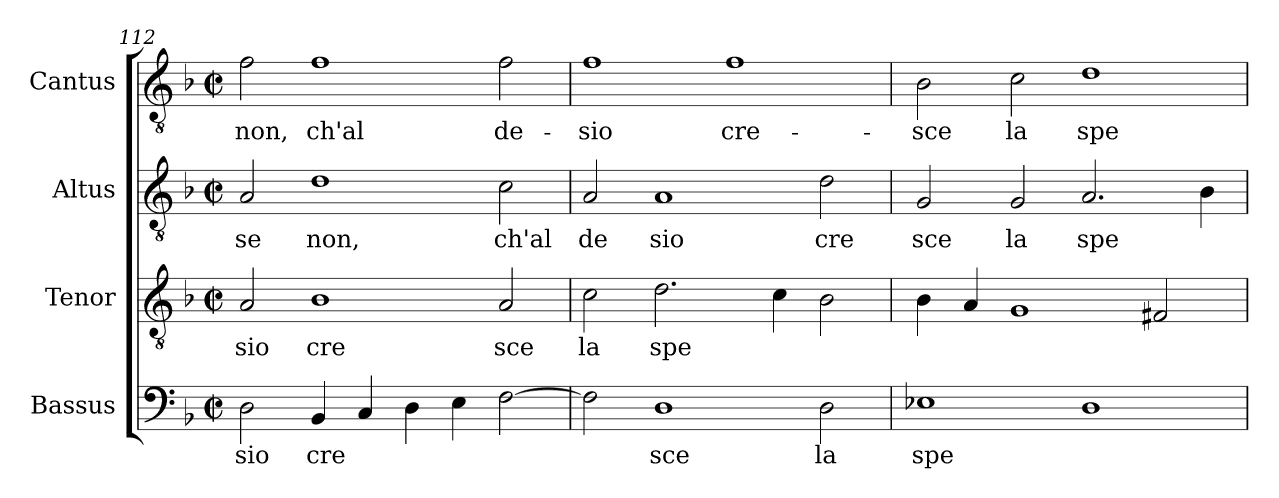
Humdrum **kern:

**kern	**text	**kern	**text	**kern	**text	**kern	**text
*part4	*part4	*part3	*part3	*part2	*part2	*part1	*part1
*staff4	*staff4	*staff3	*staff3	*staff2	*staff2	*staff1	*staff1
*I"Bassus	*	*I"Tenor	*	*I"Altus	*	*I"Cantus	*
*I'Bassus	*	*I'Tenor	*	*I'Altus	*	*I'Cantus	*
*clefF4	*	*clefGv2	*	*clefGv2	*	*clefGv2	*
*k[b-]	*	*k[b-]	*	*k[b-]	*	*k[b-]	*
*F:	*	*F:	*	*F:	*	*F:	*
*M2/2	*	*M2/2	*	*M2/2	*	*M2/2	*
*met(c|)	*	*met(c|)	*	*met(c|)	*	*met(c|)	*
=112	=112	=112	=112	=112	=112	=112	=112
!	!LO:LY:b:cj	!	!LO:LY:b:cj	!	!LO:LY:b:cj	!	!LO:LY:b:cj
2D\	-sio	2A/	sio	2A/	se	2f\	non,
!	!LO:LY:b:cj	!	!LO:LY:b:cj	!	!LO:LY:b:cj	!	!LO:LY:b:cj
4BB-/	cre-	1B-	cre	1d	non,	1f	ch'al
!	!LO:LY:b:cj	!	!	!	!	!	!
4C/	--	.	.	.	.	.	.
!	!LO:LY:b:cj	!	!	!	!	!	!
4D\	--	.	.	.	.	.	.
!	!LO:LY:b:cj	!	!	!	!	!	!
4E\	--	.	.	.	.	.	.
!	!LO:LY:b:cj	!	!LO:LY:b:cj	!	!LO:LY:b:cj	!	!LO:LY:b:cj
[>2F\	--	2A/	sce	2c\	ch'al	2f\	de-
=113	=113	=113	=113	=113	=113	=113	=113
!	!LO:LY:b:cj	!	!LO:LY:b:cj	!	!LO:LY:b:cj	!	!LO:LY:b:cj
2F\]	--	2c\	la	2A/	de	1f	-sio
!	!LO:LY:b:cj	!	!LO:LY:b:cj	!	!LO:LY:b:cj	!	!
1D	-sce	2.d\	spe	1A	sio	.	.
!	!	!	!	!	!	!	!LO:LY:b:cj
.	.	.	.	.	.	1f	cre-
!	!	!	!LO:LY:b:cj	!	!	!	!
.	.	4c\	.	.	.	.	.
!	!LO:LY:b:cj	!	!LO:LY:b:cj	!	!LO:LY:b:cj	!	!
2D\	la	2B-\	.	2d\	cre	.	.
!!LO:PB:g=z
=114	=114	=114	=114	=114	=114	=114	=114
!	!LO:LY:b:cj	!	!LO:LY:b:cj	!	!LO:LY:b:cj	!	!LO:LY:b:cj
1E-X	spe-	4B-\	.	2G/	sce	2B-\	-sce
!	!	!	!LO:LY:b:cj	!	!	!	!
.	.	4A/	.	.	.	.	.
!	!	!	!LO:LY:b:cj	!	!LO:LY:b:cj	!	!LO:LY:b:cj
.	.	1G	.	2G/	la	2c\	la
!	!LO:LY:b:cj	!	!	!	!LO:LY:b:cj	!	!LO:LY:b:cj
1D	--	.	.	2.A/	spe	1d	spe-
!	!	!	!LO:LY:b:cj	!	!	!	!
.	.	2F#/	.	.	.	.	.
!	!	!	!	!	!LO:LY:b:cj	!	!
.	.	.	.	4B-\	.	.	.
=	=	=	=	=	=	=	=
*-	*-	*-	*-	*-	*-	*-	*-
